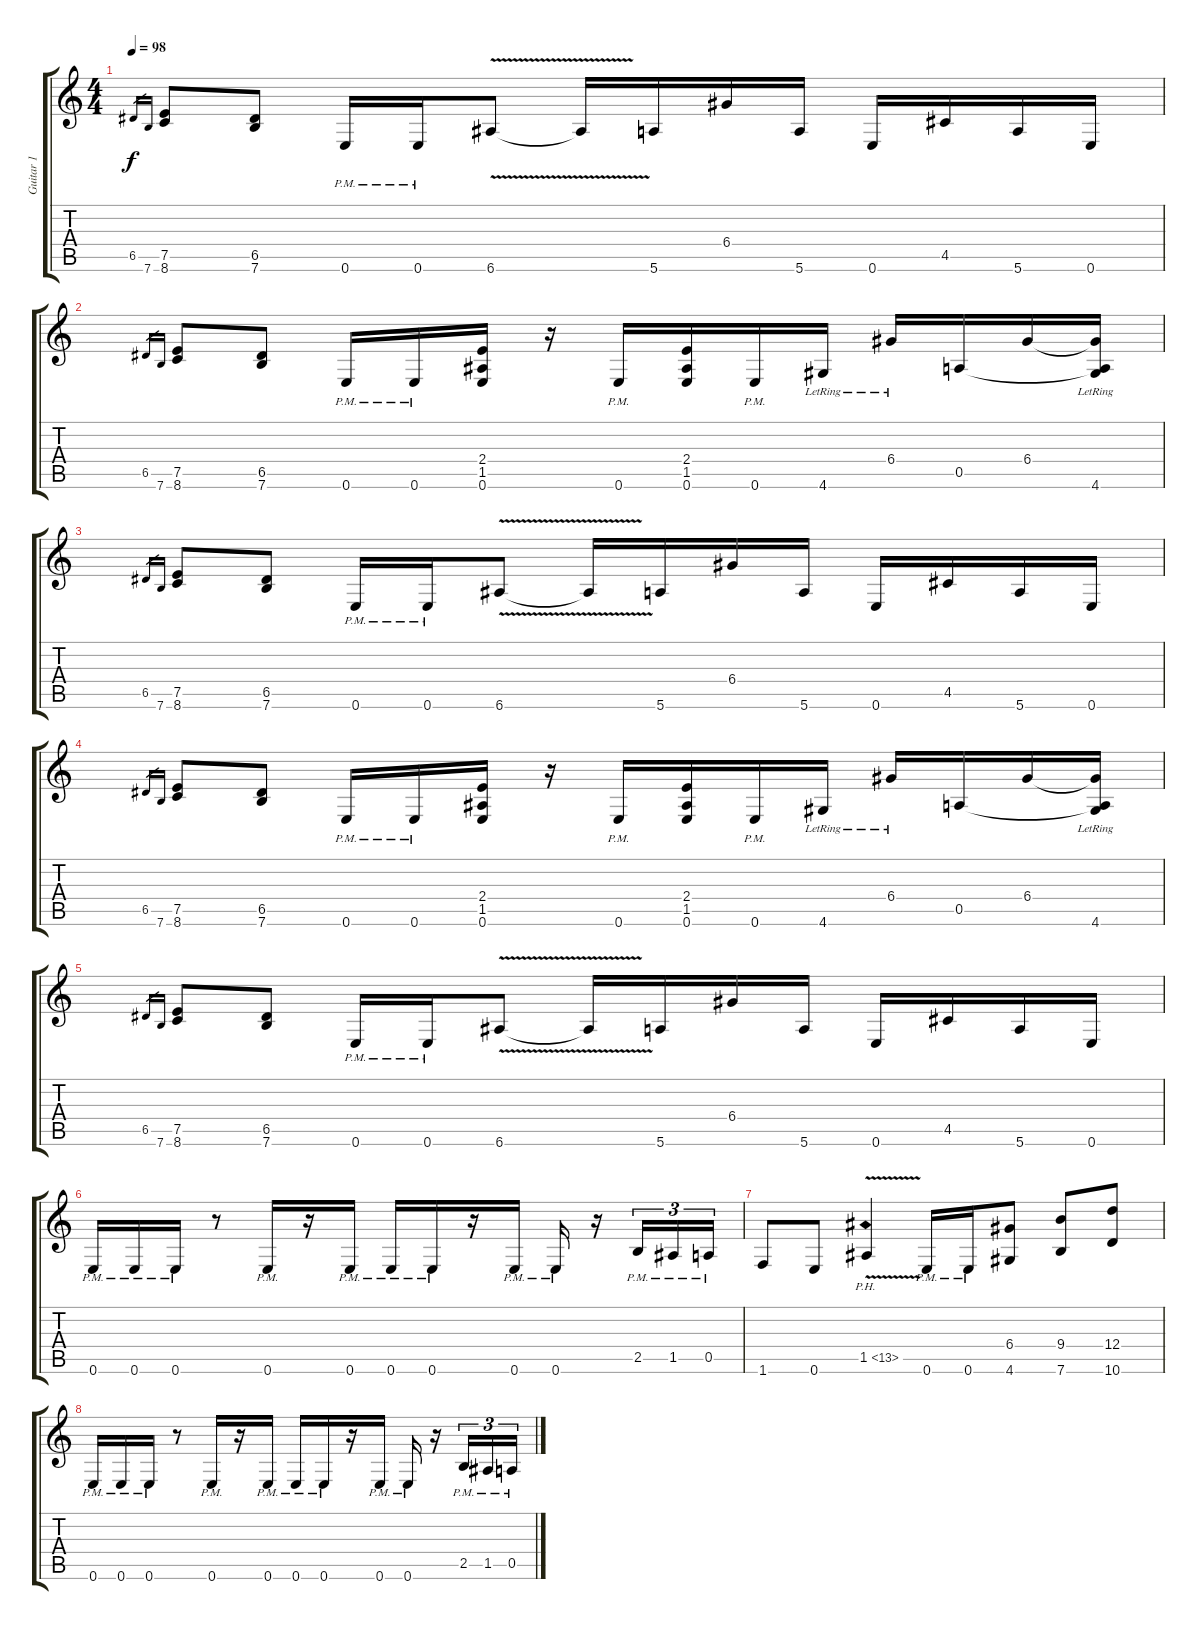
\track ("Guitar 1" "Guitar 1") {instrument distortionguitar}
\staff {score tabs}
\tuning (E4 B3 G3 D3 A2 E2) {hide}
\ts (4 4)
\tempo 98
\clef g2
\ks aminor
6.5.16{gr dy f} 7.6.16{gr} (7.5 8.6).8 (6.5 7.6).8 0.6{pm}.16 0.6{pm}.16 6.6{v}.8 6.6{t}.16 5.6.16 6.4.16 5.6.16 0.6.16 4.5.16 5.6.16 0.6.16 |
6.5.16{gr} 7.6.16{gr} (7.5 8.6).8 (6.5 7.6).8 0.6{pm}.16 0.6{pm}.16 (2.4 1.5 0.6).16 r.16 0.6{pm}.16 (2.4 1.5 0.6).16 0.6{pm}.16 4.6{lr}.16 6.4{lr}.16 0.5.16 6.4.16 (6.4{t} 0.5{t} 4.6{lr}).16 |
6.5.16{gr} 7.6.16{gr} (7.5 8.6).8 (6.5 7.6).8 0.6{pm}.16 0.6{pm}.16 6.6{v}.8 6.6{t}.16 5.6.16 6.4.16 5.6.16 0.6.16 4.5.16 5.6.16 0.6.16 |
6.5.16{gr} 7.6.16{gr} (7.5 8.6).8 (6.5 7.6).8 0.6{pm}.16 0.6{pm}.16 (2.4 1.5 0.6).16 r.16 0.6{pm}.16 (2.4 1.5 0.6).16 0.6{pm}.16 4.6{lr}.16 6.4{lr}.16 0.5.16 6.4.16 (6.4{t} 0.5{t} 4.6{lr}).16 |
6.5.16{gr} 7.6.16{gr} (7.5 8.6).8 (6.5 7.6).8 0.6{pm}.16 0.6{pm}.16 6.6{v}.8 6.6{t}.16 5.6.16 6.4.16 5.6.16 0.6.16 4.5.16 5.6.16 0.6.16 |
0.6{pm}.16 0.6{pm}.16 0.6{pm}.16 r.8 0.6{pm}.16 r.16 0.6{pm}.16 0.6{pm}.16 0.6{pm}.16 r.16 0.6{pm}.16 0.6{pm}.16 r.16 2.5{pm}.16{tu (3 2)} 1.5{pm}.16{tu (3 2)} 0.5{pm}.16{tu (3 2)} |
1.6.8 0.6.8 1.5{ph 12 v}.4 0.6{pm}.16 0.6{pm}.16 (6.4 4.6).8 (9.4 7.6).8 (12.4 10.6).8 |
0.6{pm}.16 0.6{pm}.16 0.6{pm}.16 r.8 0.6{pm}.16 r.16 0.6{pm}.16 0.6{pm}.16 0.6{pm}.16 r.16 0.6{pm}.16 0.6{pm}.16 r.16 2.5{pm}.16{tu (3 2)} 1.5{pm}.16{tu (3 2)} 0.5{pm}.16{tu (3 2)}
